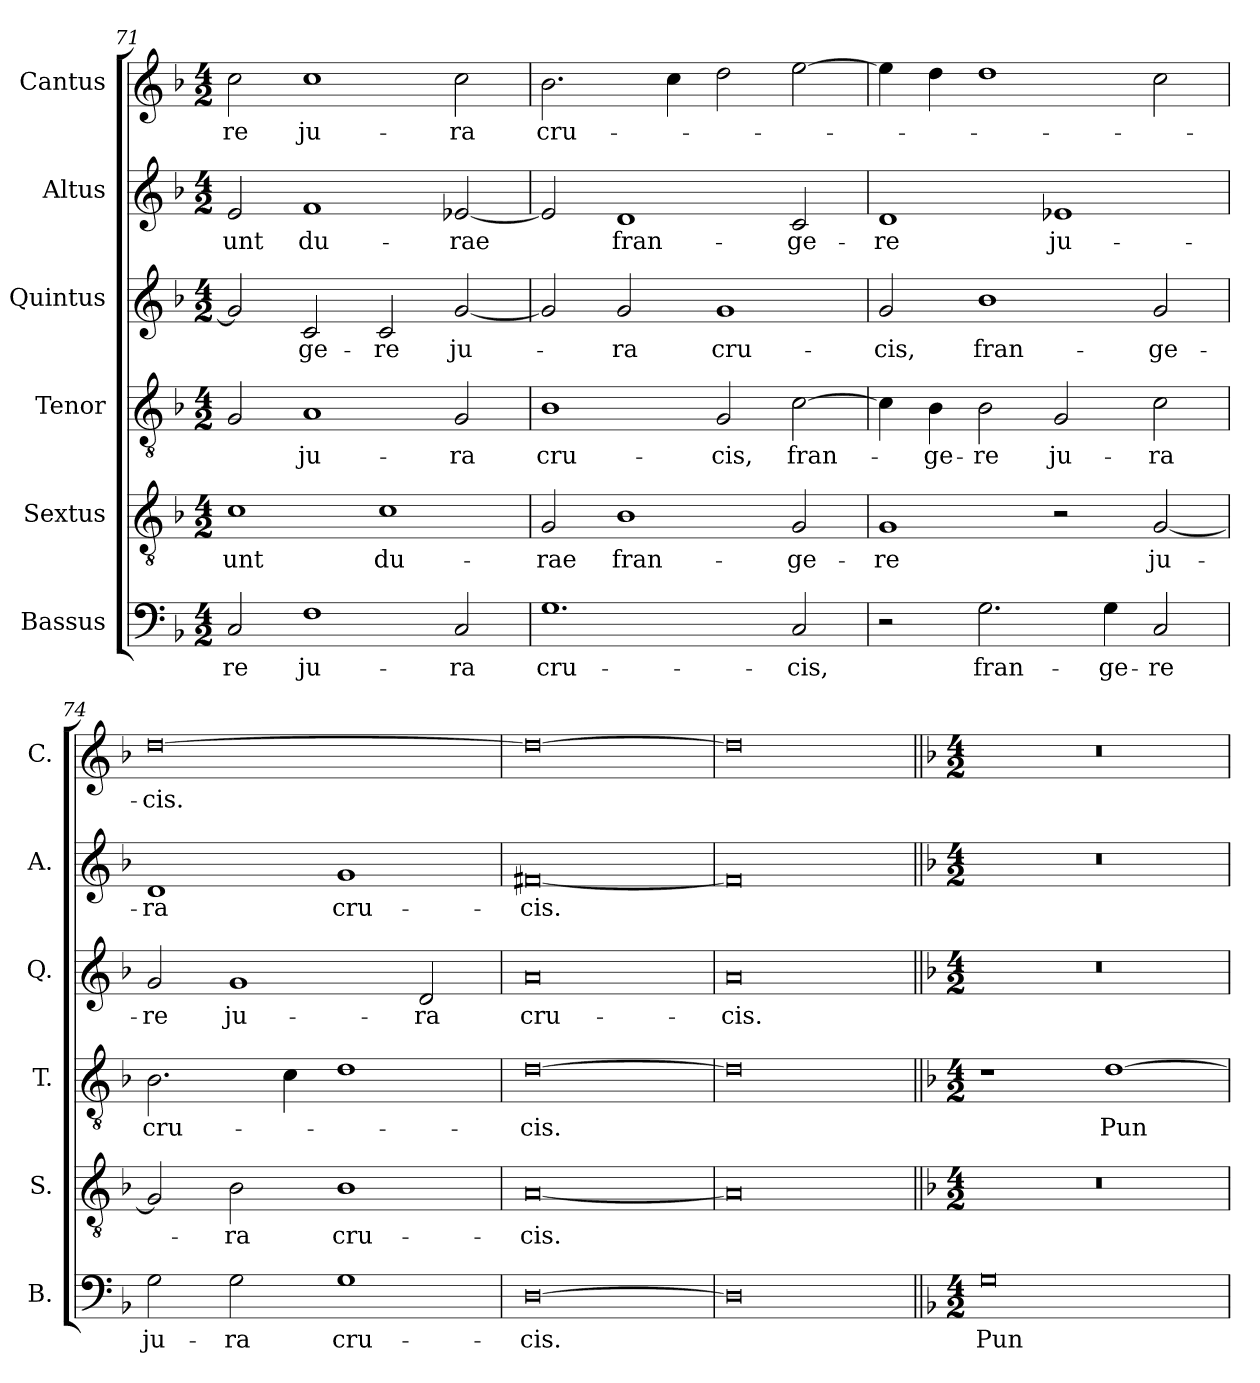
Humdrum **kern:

**kern	**text	**kern	**text	**kern	**text	**kern	**text	**kern	**text	**kern	**text
*part6	*part6	*part5	*part5	*part4	*part4	*part3	*part3	*part2	*part2	*part1	*part1
*staff6	*staff6	*staff5	*staff5	*staff4	*staff4	*staff3	*staff3	*staff2	*staff2	*staff1	*staff1
*I"Bassus	*	*I"Sextus	*	*I"Tenor	*	*I"Quintus	*	*I"Altus	*	*I"Cantus	*
*I'B.	*	*I'S.	*	*I'T.	*	*I'Q.	*	*I'A.	*	*I'C.	*
*clefF4	*	*clefGv2	*	*clefGv2	*	*clefG2	*	*clefG2	*	*clefG2	*
*k[b-]	*	*k[b-]	*	*k[b-]	*	*k[b-]	*	*k[b-]	*	*k[b-]	*
*M4/2	*	*M4/2	*	*M4/2	*	*M4/2	*	*M4/2	*	*M4/2	*
=71	=71	=71	=71	=71	=71	=71	=71	=71	=71	=71	=71
2C/	-re	1c	-unt	2G/	.	2g/]	.	2e/	-unt	2cc\	-re
1F	ju-	.	.	1A	ju-	2c/	-ge-	1f	du-	1cc	ju-
.	.	1c	du-	.	.	2c/	-re	.	.	.	.
2C/	-ra	.	.	2G/	-ra	[2g/	ju-	[2e-X/	-rae	2cc\	-ra
=72	=72	=72	=72	=72	=72	=72	=72	=72	=72	=72	=72
1.G	cru-	2G/	-rae	1B-	cru-	2g/]	.	2e-/]	.	2.b-\	cru-
.	.	1B-	fran-	.	.	2g/	-ra	1d	fran-	.	.
.	.	.	.	.	.	.	.	.	.	4cc\	.
.	.	.	.	2G/	-cis,	1g	cru-	.	.	2dd\	.
2C/	-cis,	2G/	-ge-	[2c\	fran-	.	.	2c/	-ge-	[2ee\	.
!!LO:PB:g=z
=73	=73	=73	=73	=73	=73	=73	=73	=73	=73	=73	=73
2r	.	1G	-re	4c\]	.	2g/	-cis,	1d	-re	4ee\]	.
.	.	.	.	4B-\	-ge-	.	.	.	.	4dd\	.
2.G\	fran-	.	.	2B-\	-re	1b-	fran-	.	.	1dd	.
.	.	2r	.	2G/	ju-	.	.	1e-X	ju-	.	.
4G\	-ge-	.	.	.	.	.	.	.	.	.	.
2C/	-re	[2G/	ju-	2c\	-ra	2g/	-ge-	.	.	2cc\	.
=74	=74	=74	=74	=74	=74	=74	=74	=74	=74	=74	=74
2G\	ju-	2G/]	.	2.B-\	cru-	2g/	-re	1d	-ra	[0dd	-cis.
2G\	-ra	2B-\	-ra	.	.	1g	ju-	.	.	.	.
.	.	.	.	4c\	.	.	.	.	.	.	.
1G	cru-	1B-	cru-	1d	.	.	.	1g	cru-	.	.
.	.	.	.	.	.	2d/	-ra	.	.	.	.
=75	=75	=75	=75	=75	=75	=75	=75	=75	=75	=75	=75
[0D	-cis.	[0A	-cis.	[0d	-cis.	0a	cru-	[0f#X	-cis.	0dd_	.
=76	=76	=76	=76	=76	=76	=76	=76	=76	=76	=76	=76
0D]	.	0A]	.	0d]	.	0a	-cis.	0f#]	.	0dd]	.
=77||	=77||	=77||	=77||	=77||	=77||	=77||	=77||	=77||	=77||	=77||	=77||
*k[b-]	*	*k[b-]	*	*k[b-]	*	*k[b-]	*	*k[b-]	*	*k[b-]	*
*M4/2	*	*M4/2	*	*M4/2	*	*M4/2	*	*M4/2	*	*M4/2	*
0G	Pun-	0r	.	1r	.	0r	.	0r	.	0r	.
.	.	.	.	[1d	Pun-	.	.	.	.	.	.
=	=	=	=	=	=	=	=	=	=	=	=
*-	*-	*-	*-	*-	*-	*-	*-	*-	*-	*-	*-
